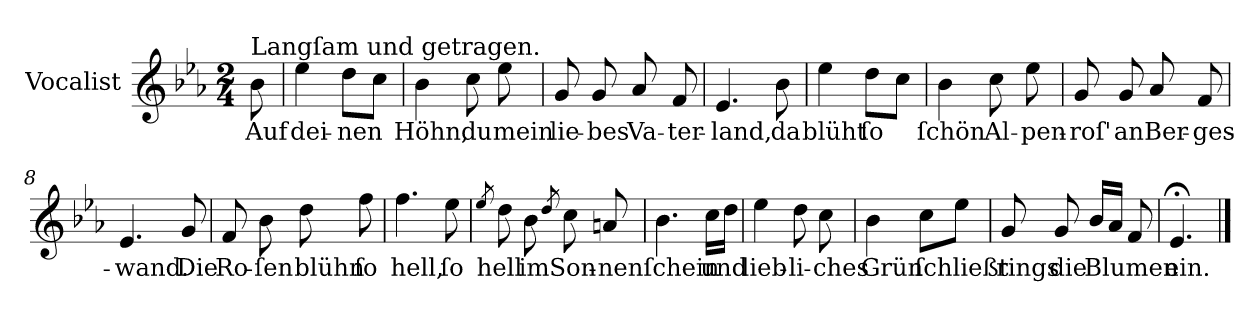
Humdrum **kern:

**kern	**text
*part1	*part1
*staff1	*staff1
*I"Vocalist	*
*clefG2	*
*k[b-e-a-]	*
*E-:	*
*M2/4	*
=	=
!LO:TX:a:t=Langſam und getragen.	!
8b-	Auf
=1	=1
4ee-	dei-
8ddL	-nen
8ccJ	.
=2	=2
4b-	Höhn,
8cc	du
8ee-	mein
=3	=3
8g	lie-
8g	-bes
8a-	Va-
8f	-ter-
=4	=4
4.e-	-land,
8b-	da
=5	=5
4ee-	blüht
8ddL	ſo
8ccJ	.
=6	=6
4b-	ſchön
8cc	Al-
8ee-	-pen-
=7	=7
8g	-roſ'
8g	an
8a-	Ber-
8f	-ges-
=8	=8
4.e-	-wand.
8g	Die
=9	=9
8f	Ro-
8b-	-ſen
8dd	blühn
8ff	ſo
=10	=10
4.ff	hell,
8ee-	ſo
=11	=11
8qee-	.
8dd	hell
8b-	im
8qdd	.
8cc	Son-
8an	-nenſchein
=12	=12
4.b-	.
16ccLL	und
16ddJJ	.
=13	=13
4ee-	lieb-
8dd	-li-
8cc	-ches
=14	=14
4b-	Grün
8ccL	ſchließt
8ee-J	.
=15	=15
8g	rings
8g	die
16b-LL	Blumen
16a-JJ	.
8f	.
=16	=16
4.e-;<	ein.
==	==
*-	*-
